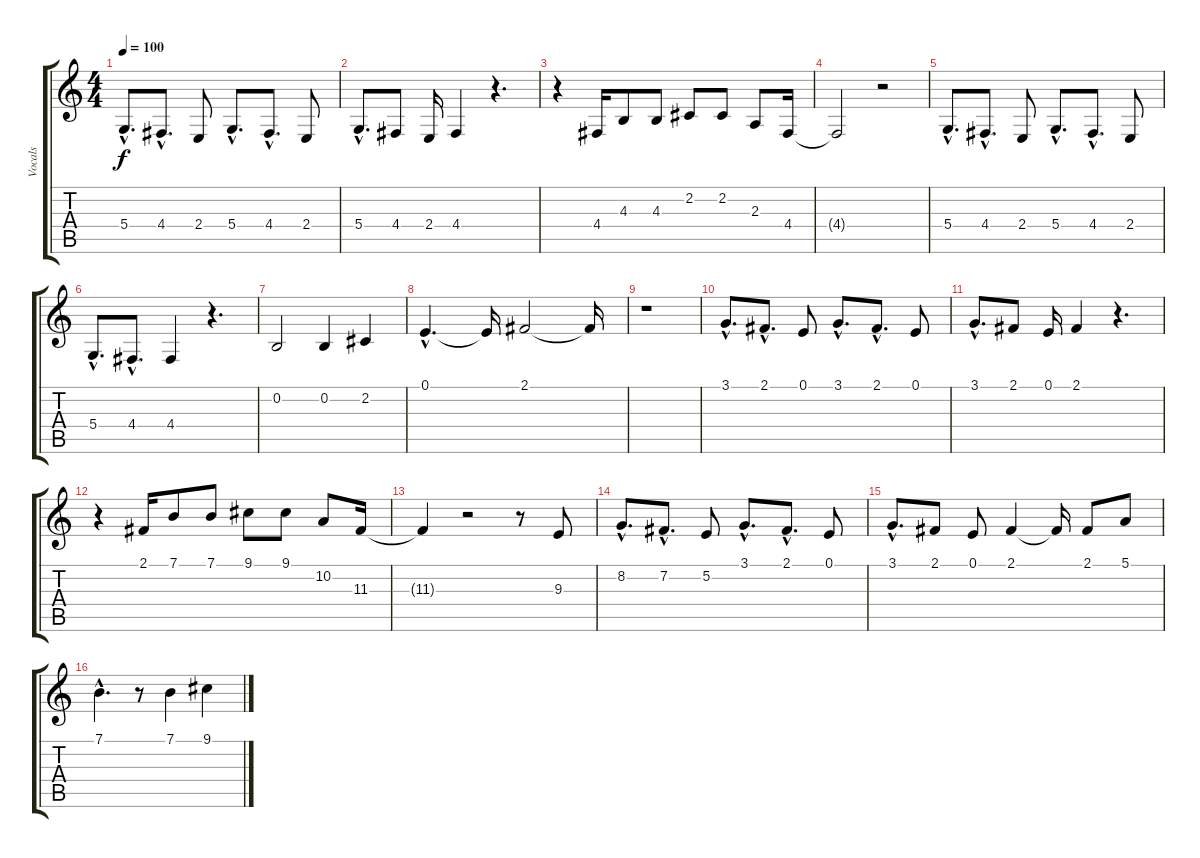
\track ("Vocals" "Vocals") {instrument flute}
\staff {score tabs}
\tuning (E4 B3 G3 D3 A2 E2) {hide}
\ts (4 4)
\tempo 100
\clef g2
\ks c
5.4{hac}.8{d dy f instrument flute} 4.4{hac}.8{d} 2.4.8 5.4{hac}.8{d} 4.4{hac}.8{d} 2.4.8 |
5.4{hac}.8{d} 4.4.8 2.4.16 4.4.4 r.4{d} |
r.4 4.4.16 4.3.8 4.3.8 2.2.8 2.2.8 2.3.8 4.4.16 |
4.4{t}.2 r.2 |
5.4{hac}.8{d} 4.4{hac}.8{d} 2.4.8 5.4{hac}.8{d} 4.4{hac}.8{d} 2.4.8 |
5.4{hac}.8{d} 4.4{hac}.8{d} 4.4.4 r.4{d} |
0.2.2 0.2.4 2.2.4 |
0.1{hac}.4{d} 0.1{t}.16 2.1.2 2.1{t}.16 |
r.1 |
3.1{hac}.8{d} 2.1{hac}.8{d} 0.1.8 3.1{hac}.8{d} 2.1{hac}.8{d} 0.1.8 |
3.1{hac}.8{d} 2.1.8 0.1.16 2.1.4 r.4{d} |
r.4 2.1.16 7.1.8 7.1.8 9.1.8 9.1.8 10.2.8 11.3.16 |
11.3{t}.4 r.2 r.8 9.3.8 |
8.2{hac}.8{d} 7.2{hac}.8{d} 5.2.8 3.1{hac}.8{d} 2.1{hac}.8{d} 0.1.8 |
3.1{hac}.8{d} 2.1.8 0.1.8 2.1.4 2.1{t}.16 2.1.8 5.1.8 |
7.1{hac}.4{d} r.8 7.1.4 9.1.4
